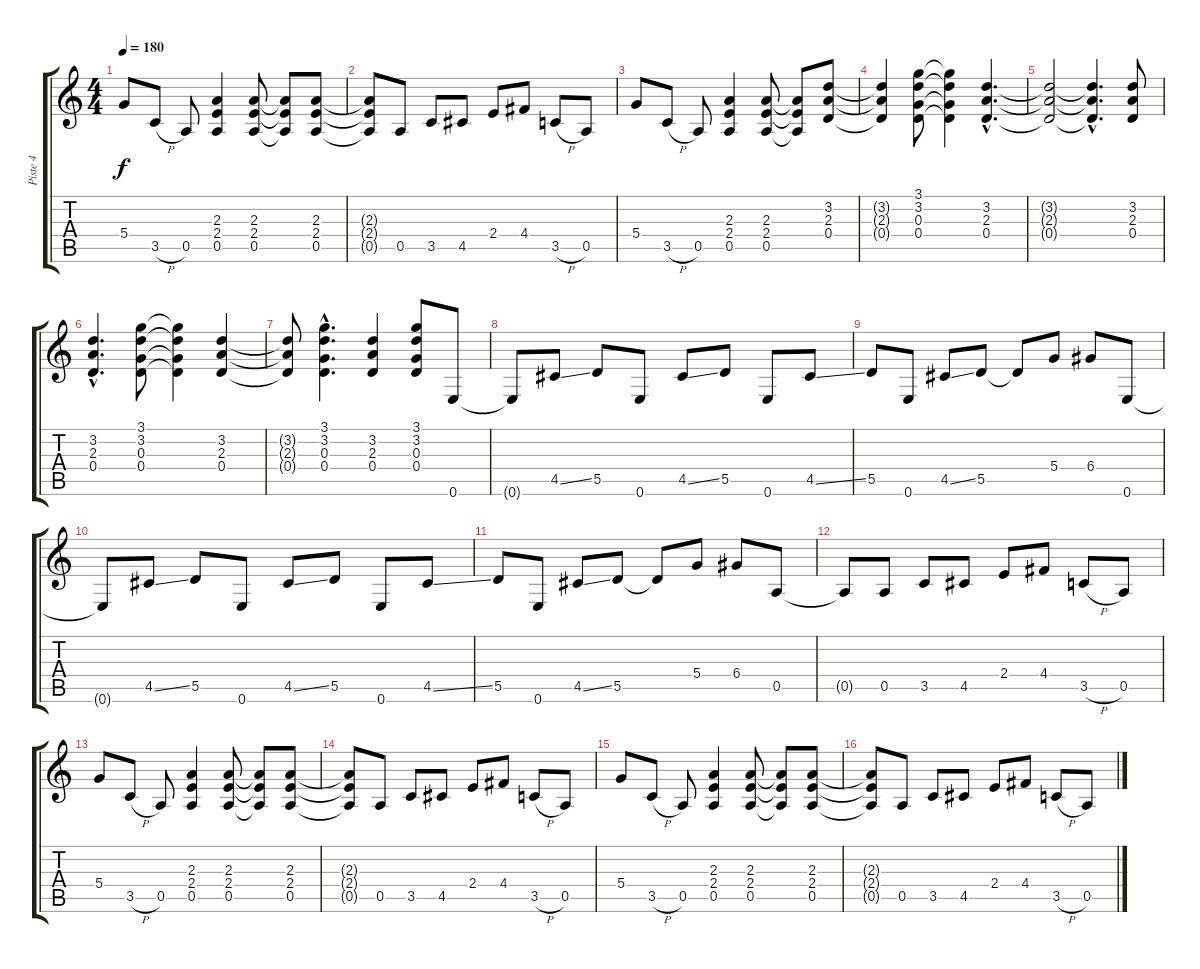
\track ("Piste 4" "Piste 4") {instrument overdrivenguitar}
\staff {score tabs}
\tuning (E4 B3 G3 D3 A2 E2) {hide}
\ts (4 4)
\tempo 180
\clef g2
\ks c
5.4.8{dy f} 3.5{h}.8 0.5.8 (2.3 2.4 0.5).4 (2.3 2.4 0.5).8 (2.3{t} 2.4{t} 0.5{t}).8 (2.3 2.4 0.5).8 |
(2.3{t} 2.4{t} 0.5{t}).8 0.5.8 3.5.8 4.5.8 2.4.8 4.4.8 3.5{h}.8 0.5.8 |
5.4.8 3.5{h}.8 0.5.8 (2.3 2.4 0.5).4 (2.3 2.4 0.5).8 (2.3{t} 2.4{t} 0.5{t}).8 (3.2 2.3 0.4).8 |
(3.2{t} 2.3{t} 0.4{t}).4 (3.1 3.2 0.3 0.4).8 (3.1{t} 3.2{t} 0.3{t} 0.4{t}).4 (3.2{hac} 2.3{hac} 0.4{hac}).4{d} |
(3.2{t} 2.3{t} 0.4{t}).2 (3.2{hac t} 2.3{hac t} 0.4{hac t}).4{d} (3.2 2.3 0.4).8 |
(3.2{hac} 2.3{hac} 0.4{hac}).4{d} (3.1 3.2 0.3 0.4).8 (3.1{t} 3.2{t} 0.3{t} 0.4{t}).4 (3.2 2.3 0.4).4 |
(3.2{t} 2.3{t} 0.4{t}).8 (3.1{hac} 3.2{hac} 0.3{hac} 0.4{hac}).4{d} (3.2 2.3 0.4).4 (3.1 3.2 0.3 0.4).8 0.6.8 |
0.6{t}.8 4.5{ss}.8 5.5.8 0.6.8 4.5{ss}.8 5.5.8 0.6.8 4.5{ss}.8 |
5.5.8 0.6.8 4.5{ss}.8 5.5.8 5.5{t}.8 5.4.8 6.4.8 0.6.8 |
0.6{t}.8 4.5{ss}.8 5.5.8 0.6.8 4.5{ss}.8 5.5.8 0.6.8 4.5{ss}.8 |
5.5.8 0.6.8 4.5{ss}.8 5.5.8 5.5{t}.8 5.4.8 6.4.8 0.5.8 |
0.5{t}.8 0.5.8 3.5.8 4.5.8 2.4.8 4.4.8 3.5{h}.8 0.5.8 |
5.4.8 3.5{h}.8 0.5.8 (2.3 2.4 0.5).4 (2.3 2.4 0.5).8 (2.3{t} 2.4{t} 0.5{t}).8 (2.3 2.4 0.5).8 |
(2.3{t} 2.4{t} 0.5{t}).8 0.5.8 3.5.8 4.5.8 2.4.8 4.4.8 3.5{h}.8 0.5.8 |
5.4.8 3.5{h}.8 0.5.8 (2.3 2.4 0.5).4 (2.3 2.4 0.5).8 (2.3{t} 2.4{t} 0.5{t}).8 (2.3 2.4 0.5).8 |
(2.3{t} 2.4{t} 0.5{t}).8 0.5.8 3.5.8 4.5.8 2.4.8 4.4.8 3.5{h}.8 0.5.8
